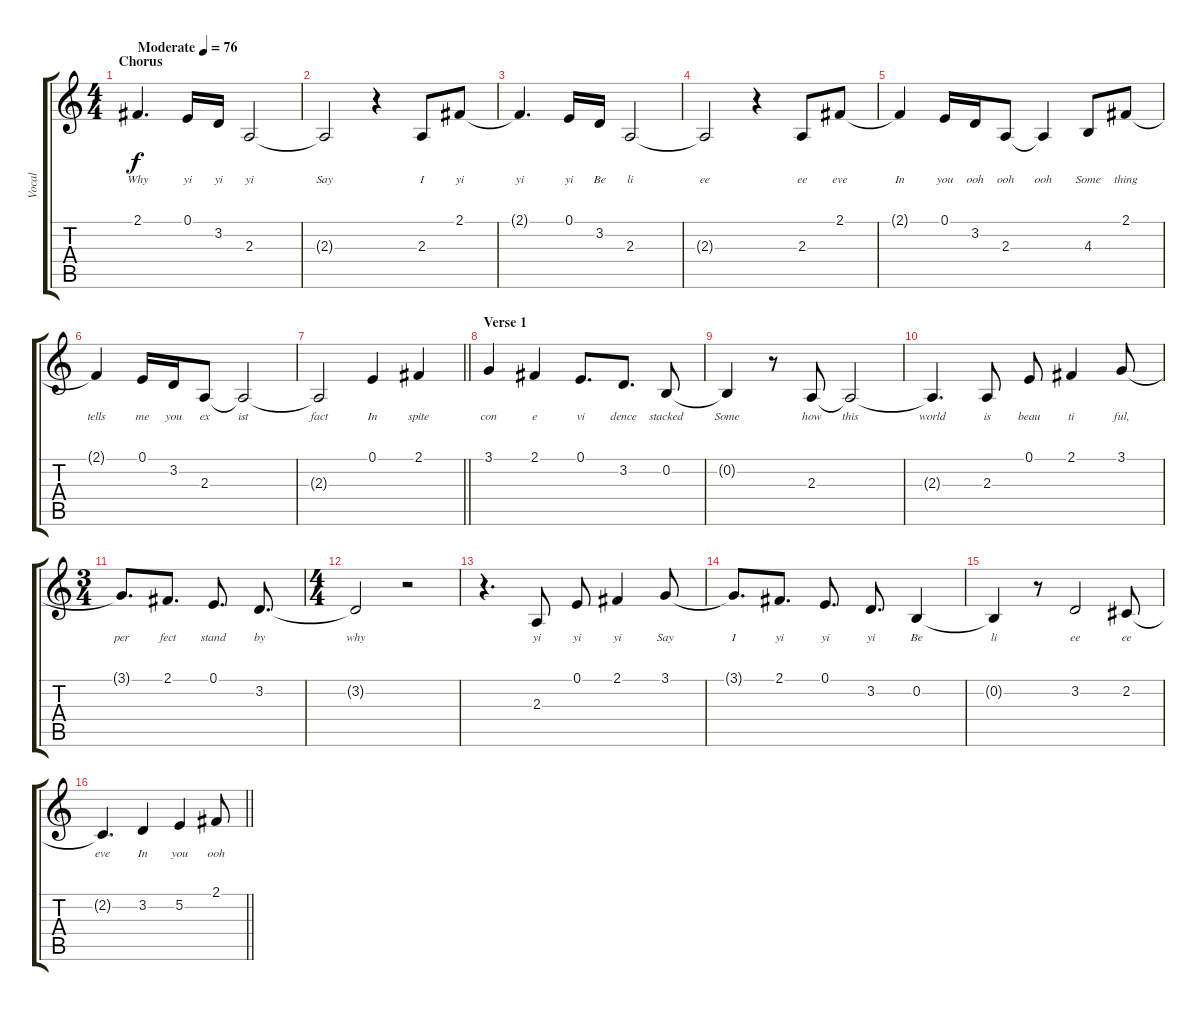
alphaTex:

\track ("Vocal" "Vocal") {instrument acousticgrandpiano}
\staff {score tabs}
\tuning (E4 B3 G3 D3 A2 E2) {hide}
\ts (4 4)
\section ("" "Chorus")
\tempo (76 "Moderate")
\clef g2
\ks c
2.1.4{d lyrics (0 "Why") lyrics (1 "") lyrics (2 "") lyrics (3 "") lyrics (4 "") dy f instrument acousticgrandpiano} 0.1.16{lyrics (0 "yi") lyrics (1 "") lyrics (2 "") lyrics (3 "") lyrics (4 "")} 3.2.16{lyrics (0 "yi") lyrics (1 "") lyrics (2 "") lyrics (3 "") lyrics (4 "")} 2.3.2{lyrics (0 "yi") lyrics (1 "") lyrics (2 "") lyrics (3 "") lyrics (4 "")} |
2.3{t}.2{lyrics (0 "Say") lyrics (1 "") lyrics (2 "") lyrics (3 "") lyrics (4 "")} r.4 2.3.8{lyrics (0 "I") lyrics (1 "") lyrics (2 "") lyrics (3 "") lyrics (4 "")} 2.1.8{lyrics (0 "yi") lyrics (1 "") lyrics (2 "") lyrics (3 "") lyrics (4 "")} |
2.1{t}.4{d lyrics (0 "yi") lyrics (1 "") lyrics (2 "") lyrics (3 "") lyrics (4 "")} 0.1.16{lyrics (0 "yi") lyrics (1 "") lyrics (2 "") lyrics (3 "") lyrics (4 "")} 3.2.16{lyrics (0 "Be") lyrics (1 "") lyrics (2 "") lyrics (3 "") lyrics (4 "")} 2.3.2{lyrics (0 "li") lyrics (1 "") lyrics (2 "") lyrics (3 "") lyrics (4 "")} |
2.3{t}.2{lyrics (0 "ee") lyrics (1 "") lyrics (2 "") lyrics (3 "") lyrics (4 "")} r.4 2.3.8{lyrics (0 "ee") lyrics (1 "") lyrics (2 "") lyrics (3 "") lyrics (4 "")} 2.1.8{lyrics (0 "eve") lyrics (1 "") lyrics (2 "") lyrics (3 "") lyrics (4 "")} |
2.1{t}.4{lyrics (0 "In") lyrics (1 "") lyrics (2 "") lyrics (3 "") lyrics (4 "")} 0.1.16{lyrics (0 "you") lyrics (1 "") lyrics (2 "") lyrics (3 "") lyrics (4 "")} 3.2.16{lyrics (0 "ooh") lyrics (1 "") lyrics (2 "") lyrics (3 "") lyrics (4 "")} 2.3.8{lyrics (0 "ooh") lyrics (1 "") lyrics (2 "") lyrics (3 "") lyrics (4 "")} 2.3{t}.4{lyrics (0 "ooh") lyrics (1 "") lyrics (2 "") lyrics (3 "") lyrics (4 "")} 4.3.8{lyrics (0 "Some") lyrics (1 "") lyrics (2 "") lyrics (3 "") lyrics (4 "")} 2.1.8{lyrics (0 "thing") lyrics (1 "") lyrics (2 "") lyrics (3 "") lyrics (4 "")} |
2.1{t}.4{lyrics (0 "tells") lyrics (1 "") lyrics (2 "") lyrics (3 "") lyrics (4 "")} 0.1.16{lyrics (0 "me") lyrics (1 "") lyrics (2 "") lyrics (3 "") lyrics (4 "")} 3.2.16{lyrics (0 "you") lyrics (1 "") lyrics (2 "") lyrics (3 "") lyrics (4 "")} 2.3.8{lyrics (0 "ex") lyrics (1 "") lyrics (2 "") lyrics (3 "") lyrics (4 "")} 2.3{t}.2{lyrics (0 "ist") lyrics (1 "") lyrics (2 "") lyrics (3 "") lyrics (4 "")} |
\barLineRight lightlight
2.3{t}.2{lyrics (0 "fact") lyrics (1 "") lyrics (2 "") lyrics (3 "") lyrics (4 "")} 0.1.4{lyrics (0 "In") lyrics (1 "") lyrics (2 "") lyrics (3 "") lyrics (4 "")} 2.1.4{lyrics (0 "spite") lyrics (1 "") lyrics (2 "") lyrics (3 "") lyrics (4 "")} |
\section ("" "Verse 1")
3.1.4{lyrics (0 "con") lyrics (1 "") lyrics (2 "") lyrics (3 "") lyrics (4 "")} 2.1.4{lyrics (0 "e") lyrics (1 "") lyrics (2 "") lyrics (3 "") lyrics (4 "")} 0.1.8{d lyrics (0 "vi") lyrics (1 "") lyrics (2 "") lyrics (3 "") lyrics (4 "")} 3.2.8{d lyrics (0 "dence") lyrics (1 "") lyrics (2 "") lyrics (3 "") lyrics (4 "")} 0.2.8{lyrics (0 "stacked") lyrics (1 "") lyrics (2 "") lyrics (3 "") lyrics (4 "")} |
0.2{t}.4{lyrics (0 "Some") lyrics (1 "") lyrics (2 "") lyrics (3 "") lyrics (4 "")} r.8 2.3.8{lyrics (0 "how") lyrics (1 "") lyrics (2 "") lyrics (3 "") lyrics (4 "")} 2.3{t}.2{lyrics (0 "this") lyrics (1 "") lyrics (2 "") lyrics (3 "") lyrics (4 "")} |
2.3{t}.4{d lyrics (0 "world") lyrics (1 "") lyrics (2 "") lyrics (3 "") lyrics (4 "")} 2.3.8{lyrics (0 "is") lyrics (1 "") lyrics (2 "") lyrics (3 "") lyrics (4 "")} 0.1.8{lyrics (0 "beau") lyrics (1 "") lyrics (2 "") lyrics (3 "") lyrics (4 "")} 2.1.4{lyrics (0 "ti") lyrics (1 "") lyrics (2 "") lyrics (3 "") lyrics (4 "")} 3.1.8{lyrics (0 "ful,") lyrics (1 "") lyrics (2 "") lyrics (3 "") lyrics (4 "")} |
\ts (3 4)
3.1{t}.8{d lyrics (0 "per") lyrics (1 "") lyrics (2 "") lyrics (3 "") lyrics (4 "")} 2.1.8{d lyrics (0 "fect") lyrics (1 "") lyrics (2 "") lyrics (3 "") lyrics (4 "")} 0.1.8{d lyrics (0 "stand") lyrics (1 "") lyrics (2 "") lyrics (3 "") lyrics (4 "")} 3.2.8{d lyrics (0 "by") lyrics (1 "") lyrics (2 "") lyrics (3 "") lyrics (4 "")} |
\ts (4 4)
3.2{t}.2{lyrics (0 "why") lyrics (1 "") lyrics (2 "") lyrics (3 "") lyrics (4 "")} r.2 |
r.4{d} 2.3.8{lyrics (0 "yi") lyrics (1 "") lyrics (2 "") lyrics (3 "") lyrics (4 "")} 0.1.8{lyrics (0 "yi") lyrics (1 "") lyrics (2 "") lyrics (3 "") lyrics (4 "")} 2.1.4{lyrics (0 "yi") lyrics (1 "") lyrics (2 "") lyrics (3 "") lyrics (4 "")} 3.1.8{lyrics (0 "Say") lyrics (1 "") lyrics (2 "") lyrics (3 "") lyrics (4 "")} |
3.1{t}.8{d lyrics (0 "I") lyrics (1 "") lyrics (2 "") lyrics (3 "") lyrics (4 "")} 2.1.8{d lyrics (0 "yi") lyrics (1 "") lyrics (2 "") lyrics (3 "") lyrics (4 "")} 0.1.8{d lyrics (0 "yi") lyrics (1 "") lyrics (2 "") lyrics (3 "") lyrics (4 "")} 3.2.8{d lyrics (0 "yi") lyrics (1 "") lyrics (2 "") lyrics (3 "") lyrics (4 "")} 0.2.4{lyrics (0 "Be") lyrics (1 "") lyrics (2 "") lyrics (3 "") lyrics (4 "")} |
0.2{t}.4{lyrics (0 "li") lyrics (1 "") lyrics (2 "") lyrics (3 "") lyrics (4 "")} r.8 3.2.2{lyrics (0 "ee") lyrics (1 "") lyrics (2 "") lyrics (3 "") lyrics (4 "")} 2.2.8{lyrics (0 "ee") lyrics (1 "") lyrics (2 "") lyrics (3 "") lyrics (4 "")} |
\barLineRight lightlight
2.2{t}.4{d lyrics (0 "eve") lyrics (1 "") lyrics (2 "") lyrics (3 "") lyrics (4 "")} 3.2.4{lyrics (0 "In") lyrics (1 "") lyrics (2 "") lyrics (3 "") lyrics (4 "")} 5.2.4{lyrics (0 "you") lyrics (1 "") lyrics (2 "") lyrics (3 "") lyrics (4 "")} 2.1.8{lyrics (0 "ooh") lyrics (1 "") lyrics (2 "") lyrics (3 "") lyrics (4 "")}
